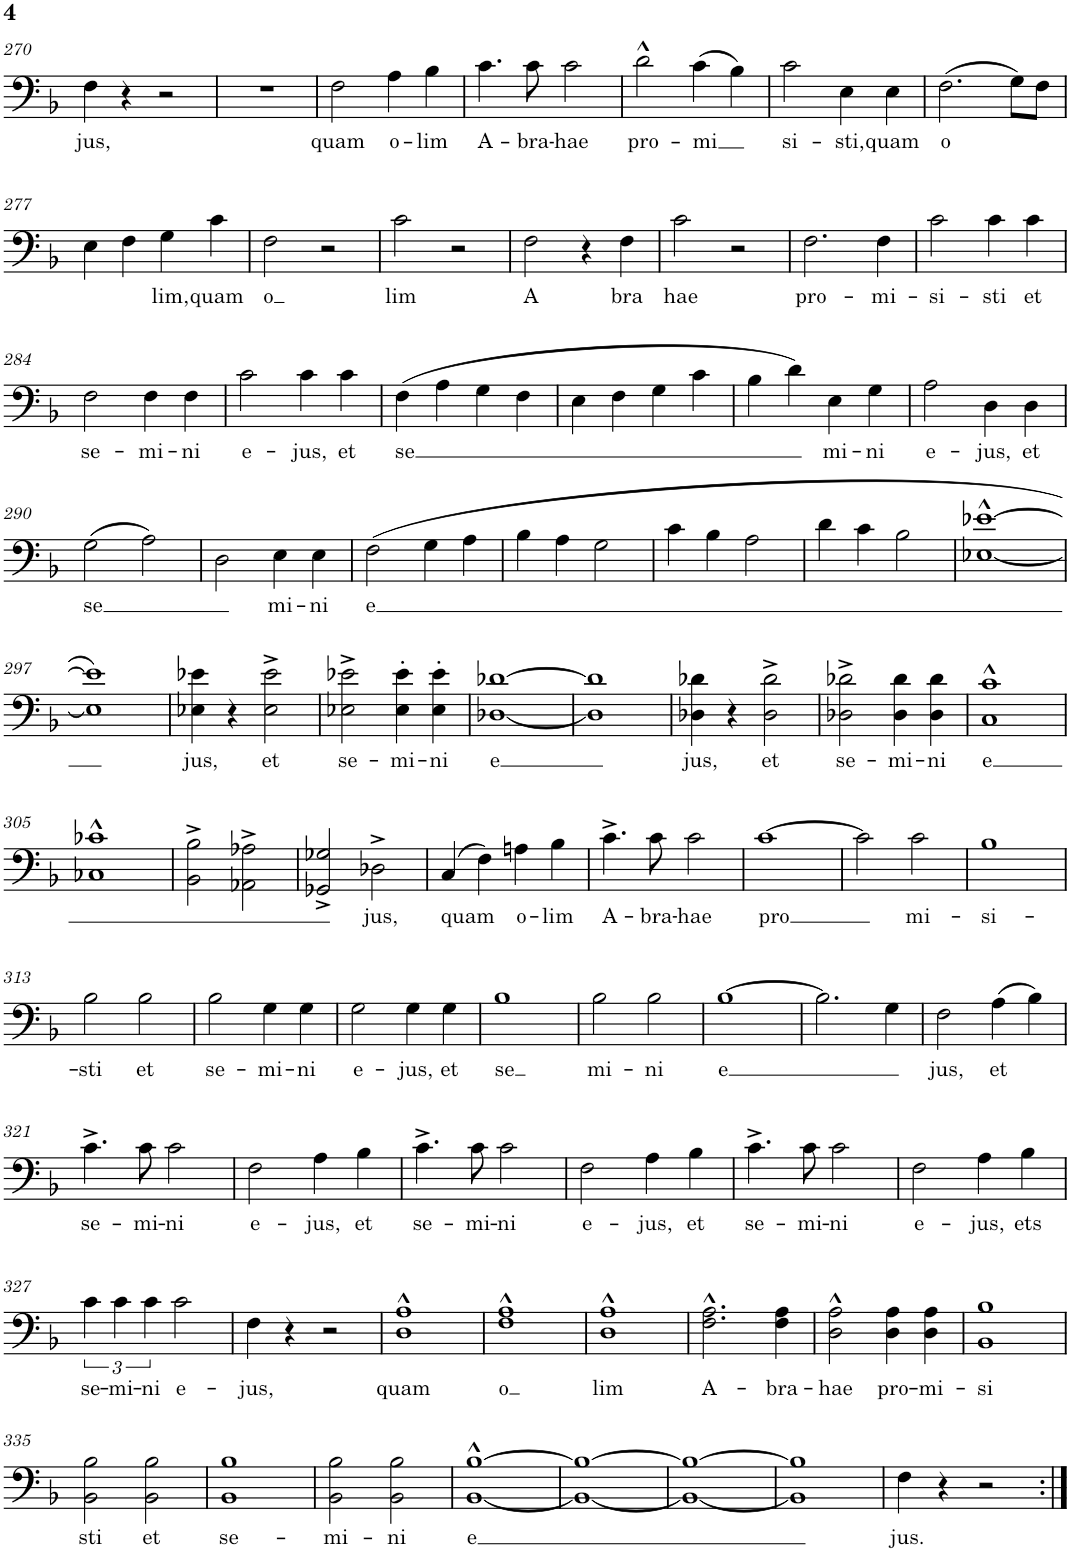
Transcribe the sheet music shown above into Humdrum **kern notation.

**kern	**text
*part1	*part1
*staff1	*staff1
*I"Piano	*
*I'Pno.	*
!!LO:PB:g=z
*clefF4	*
*k[b-]	*
*M4/4	*
*met(c)	*
=270	=270
!	!LO:LY:b
4F\	jus,
4r	.
2r	.
=271	=271
1r	.
=272	=272
!	!LO:LY:b
2F\	quam
!	!LO:LY:b
4A\	o-
!	!LO:LY:b
4B-\	-lim
=273	=273
!	!LO:LY:b
4.c\	A-
!	!LO:LY:b
8c\	-bra-
!	!LO:LY:b
2c\	-hae
=274	=274
!	!LO:LY:b
2d^^\	pro-
!	!LO:LY:b
(4c\	-mi
4B-\)	.
=275	=275
!	!LO:LY:b
2c\	si-
!	!LO:LY:b
4E\	-sti,
!	!LO:LY:b
4E\	quam
=276	=276
!	!LO:LY:b
(2.F\	o
8G\L)	.
8F\J	.
!!LO:LB:g=z
=277	=277
4E\	.
4F\	.
!	!LO:LY:b
4G\	lim,
!	!LO:LY:b
4c\	quam
=278	=278
!	!LO:LY:b
2F\	o
2r	.
=279	=279
!	!LO:LY:b
2c\	lim
2r	.
=280	=280
!	!LO:LY:b
2F\	A
4r	.
!	!LO:LY:b
4F\	bra
=281	=281
!	!LO:LY:b
2c\	hae
2r	.
=282	=282
!	!LO:LY:b
2.F\	pro-
!	!LO:LY:b
4F\	-mi-
=283	=283
!	!LO:LY:b
2c\	-si-
!	!LO:LY:b
4c\	sti
!	!LO:LY:b
4c\	et
!!LO:LB:g=z
=284	=284
!	!LO:LY:b
2F\	se-
!	!LO:LY:b
4F\	-mi-
!	!LO:LY:b
4F\	-ni
=285	=285
!	!LO:LY:b
2c\	e-
!	!LO:LY:b
4c\	-jus,
!	!LO:LY:b
4c\	et
=286	=286
!	!LO:LY:b
(4F\	se
4A\	.
4G\	.
4F\	.
=287	=287
4E\	.
4F\	.
4G\	.
4c\	.
=288	=288
4B-\	.
4d\)	.
!	!LO:LY:b
4E\	mi-
!	!LO:LY:b
4G\	-ni
=289	=289
!	!LO:LY:b
2A\	e-
!	!LO:LY:b
4D\	-jus,
!	!LO:LY:b
4D\	et
!!LO:LB:g=z
=290	=290
!	!LO:LY:b
(2G\	-se
2A\)	.
=291	=291
2D\	.
!	!LO:LY:b
4E\	mi-
!	!LO:LY:b
4E\	-ni
=292	=292
!	!LO:LY:b
(2F\	e
4G\	.
4A\	.
=293	=293
4B-\	.
4A\	.
2G\	.
=294	=294
4c\	.
4B-\	.
2A\	.
=295	=295
4d\	.
4c\	.
2B-\	.
=296	=296
[1E-X^^ [1e-X^^	.
!!LO:LB:g=z
=297	=297
1E-] 1e-])	.
=298	=298
!	!LO:LY:b
4E-X\ 4e-X\	jus,
4r	.
!	!LO:LY:b
2E-\^ 2e-\^	et
=299	=299
!	!LO:LY:b
2E-X\^ 2e-X\^	se-
!	!LO:LY:b
4E-\' 4e-\'	-mi-
!	!LO:LY:b
4E-\' 4e-\'	-ni
=300	=300
!	!LO:LY:b
[1D-X [1d-X	e
=301	=301
1D-] 1d-]	.
=302	=302
!	!LO:LY:b
4D-X\ 4d-X\	jus,
4r	.
!	!LO:LY:b
2D-\^ 2d-\^	et
=303	=303
!	!LO:LY:b
2D-X\^ 2d-X\^	se-
!	!LO:LY:b
4D-\ 4d-\	-mi-
!	!LO:LY:b
4D-\ 4d-\	-ni
=304	=304
!	!LO:LY:b
1C^^ 1c^^	e
!!LO:LB:g=z
=305	=305
1C-X^^ 1c-X^^	.
=306	=306
2BB-\^ 2B-\^	.
2AA-X\^ 2A-X\^	.
=307	=307
2GG-X/^ 2G-X/^	.
!	!LO:LY:b
2D-X^\	jus,
=308	=308
!	!LO:LY:b
(4C/	quam
4F\)	.
!	!LO:LY:b
4An\	o-
!	!LO:LY:b
4B-\	-lim
=309	=309
!	!LO:LY:b
4.c^\	A-
!	!LO:LY:b
8c\	-bra-
!	!LO:LY:b
2c\	-hae
=310	=310
!	!LO:LY:b
[1c	-pro
=311	=311
2c\]	.
!	!LO:LY:b
2c\	mi-
=312	=312
!	!LO:LY:b
1B-	-si-
!!LO:LB:g=z
=313	=313
!	!LO:LY:b
2B-\	-sti
!	!LO:LY:b
2B-\	et
=314	=314
!	!LO:LY:b
2B-\	se-
!	!LO:LY:b
4G\	-mi-
!	!LO:LY:b
4G\	-ni
=315	=315
!	!LO:LY:b
2G\	e-
!	!LO:LY:b
4G\	-jus,
!	!LO:LY:b
4G\	et
=316	=316
!	!LO:LY:b
1B-	se
=317	=317
!	!LO:LY:b
2B-\	mi-
!	!LO:LY:b
2B-\	-ni
=318	=318
!	!LO:LY:b
[1B-	e
=319	=319
2.B-\]	.
4G\	.
=320	=320
!	!LO:LY:b
2F\	jus,
!	!LO:LY:b
(4A\	et
4B-\)	.
!!LO:LB:g=z
=321	=321
!	!LO:LY:b
4.c^\	se-
!	!LO:LY:b
8c\	-mi-
!	!LO:LY:b
2c\	-ni
=322	=322
!	!LO:LY:b
2F\	e-
!	!LO:LY:b
4A\	-jus,
!	!LO:LY:b
4B-\	et
=323	=323
!	!LO:LY:b
4.c^\	se-
!	!LO:LY:b
8c\	-mi-
!	!LO:LY:b
2c\	-ni
=324	=324
!	!LO:LY:b
2F\	e-
!	!LO:LY:b
4A\	-jus,
!	!LO:LY:b
4B-\	et
=325	=325
!	!LO:LY:b
4.c^\	se-
!	!LO:LY:b
8c\	-mi-
!	!LO:LY:b
2c\	-ni
=326	=326
!	!LO:LY:b
2F\	e-
!	!LO:LY:b
4A\	-jus,
!	!LO:LY:b
4B-\	ets
!!LO:LB:g=z
=327	=327
!	!LO:LY:b
6c\	se-
!	!LO:LY:b
6c\	-mi-
!	!LO:LY:b
6c\	-ni
!	!LO:LY:b
2c\	e-
=328	=328
!	!LO:LY:b
4F\	-jus,
4r	.
2r	.
=329	=329
!	!LO:LY:b
1D^^ 1A^^	quam
=330	=330
!	!LO:LY:b
1F^^ 1A^^	o
=331	=331
!	!LO:LY:b
1D^^ 1A^^	lim
=332	=332
!	!LO:LY:b
2.F\^^ 2.A\^^	A-
!	!LO:LY:b
4F\ 4A\	-bra-
=333	=333
!	!LO:LY:b
2D\^^ 2A\^^	-hae
!	!LO:LY:b
4D\ 4A\	pro-
!	!LO:LY:b
4D\ 4A\	-mi-
=334	=334
!	!LO:LY:b
1BB- 1B-	-si
!!LO:LB:g=z
=335	=335
!	!LO:LY:b
2BB-\ 2B-\	sti
!	!LO:LY:b
2BB-\ 2B-\	et
=336	=336
!	!LO:LY:b
1BB- 1B-	se-
=337	=337
!	!LO:LY:b
2BB-\ 2B-\	mi-
!	!LO:LY:b
2BB-\ 2B-\	-ni
=338	=338
!	!LO:LY:b
[1BB-^^ [1B-^^	e
=339	=339
1BB-_ 1B-_	.
=340	=340
1BB-_ 1B-_	.
=341	=341
1BB-] 1B-]	.
=342	=342
!	!LO:LY:b
4F\	jus.
4r	.
2r	.
=:|!	=:|!
*-	*-
